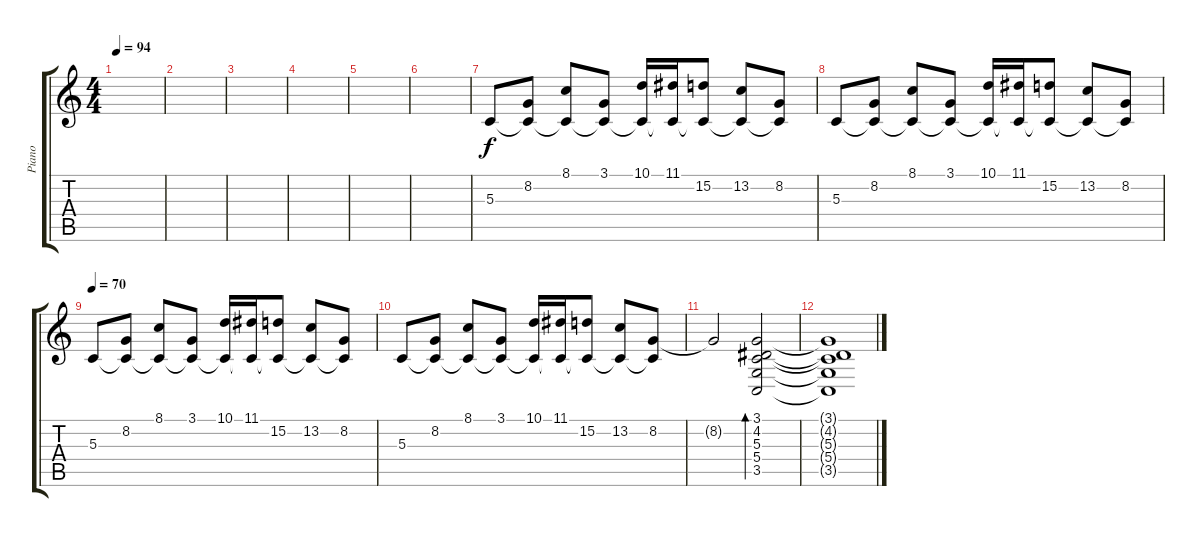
\track ("Piano" "Piano") {instrument acousticgrandpiano}
\staff {score tabs}
\tuning (E4 B3 G3 D3 A2 E2) {hide}
\ts (4 4)
\tempo 94
\clef g2
\ks c
|
|
|
|
|
|
5.3.8 (8.2 5.3{t}).8 (8.1 5.3{t}).8 (3.1 5.3{t}).8 (10.1 5.3{t}).16 (11.1 5.3{t}).16 (15.2 5.3{t}).8 (13.2 5.3{t}).8 (8.2 5.3{t}).8 |
5.3.8 (8.2 5.3{t}).8 (8.1 5.3{t}).8 (3.1 5.3{t}).8 (10.1 5.3{t}).16 (11.1 5.3{t}).16 (15.2 5.3{t}).8 (13.2 5.3{t}).8 (8.2 5.3{t}).8 |
\tempo 70
5.3.8 (8.2 5.3{t}).8 (8.1 5.3{t}).8 (3.1 5.3{t}).8 (10.1 5.3{t}).16 (11.1 5.3{t}).16 (15.2 5.3{t}).8 (13.2 5.3{t}).8 (8.2 5.3{t}).8 |
5.3.8 (8.2 5.3{t}).8 (8.1 5.3{t}).8 (3.1 5.3{t}).8 (10.1 5.3{t}).16 (11.1 5.3{t}).16 (15.2 5.3{t}).8 (13.2 5.3{t}).8 (8.2 5.3{t}).8 |
8.2{t}.2 (3.1 4.2 5.3 5.4 3.5).2{bd 480} |
(3.1{t} 4.2{t} 5.3{t} 5.4{t} 3.5{t}).1
